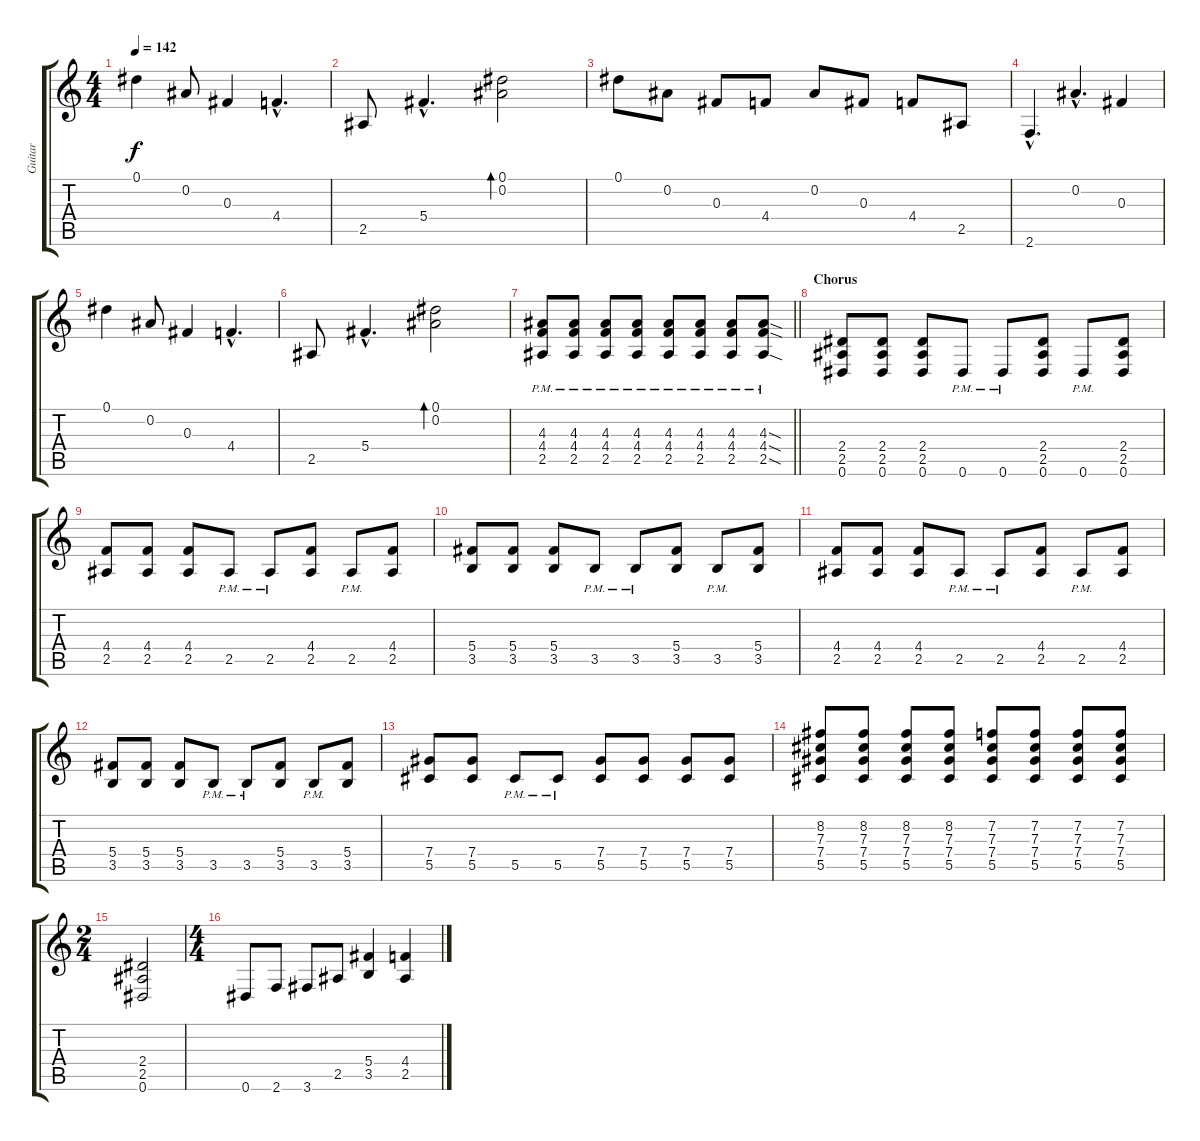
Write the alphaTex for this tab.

\track ("Guitar" "Guitar") {instrument distortionguitar}
\staff {score tabs}
\tuning (Eb4 Bb3 Gb3 Db3 Ab2 Eb2) {hide}
\ts (4 4)
\tempo 142
\clef g2
\ks c
0.1.4{dy f} 0.2.8 0.3.4 4.4{hac}.4{d} |
2.5.8 5.4{hac}.4{d} (0.1 0.2).2{bd 120} |
0.1.8 0.2.8 0.3.8 4.4.8 0.2.8 0.3.8 4.4.8 2.5.8 |
2.6{hac}.4{d} 0.2{hac}.4{d} 0.3.4 |
0.1.4 0.2.8 0.3.4 4.4{hac}.4{d} |
2.5.8 5.4{hac}.4{d} (0.1 0.2).2{bd 120} |
\barLineRight lightlight
(4.3{pm} 4.4{pm} 2.5{pm}).8{instrument distortionguitar} (4.3{pm} 4.4{pm} 2.5{pm}).8 (4.3{pm} 4.4{pm} 2.5{pm}).8 (4.3{pm} 4.4{pm} 2.5{pm}).8 (4.3{pm} 4.4{pm} 2.5{pm}).8 (4.3{pm} 4.4{pm} 2.5{pm}).8 (4.3{pm} 4.4{pm} 2.5{pm}).8 (4.3{sod pm} 4.4{sod pm} 2.5{sod pm}).8 |
\section ("" "Chorus")
(2.4 2.5 0.6).8 (2.4 2.5 0.6).8 (2.4 2.5 0.6).8 0.6{pm}.8 0.6{pm}.8 (2.4 2.5 0.6).8 0.6{pm}.8 (2.4 2.5 0.6).8 |
(4.4 2.5).8 (4.4 2.5).8 (4.4 2.5).8 2.5{pm}.8 2.5{pm}.8 (4.4 2.5).8 2.5{pm}.8 (4.4 2.5).8 |
(5.4 3.5).8 (5.4 3.5).8 (5.4 3.5).8 3.5{pm}.8 3.5{pm}.8 (5.4 3.5).8 3.5{pm}.8 (5.4 3.5).8 |
(4.4 2.5).8 (4.4 2.5).8 (4.4 2.5).8 2.5{pm}.8 2.5{pm}.8 (4.4 2.5).8 2.5{pm}.8 (4.4 2.5).8 |
(5.4 3.5).8 (5.4 3.5).8 (5.4 3.5).8 3.5{pm}.8 3.5{pm}.8 (5.4 3.5).8 3.5{pm}.8 (5.4 3.5).8 |
(7.4 5.5).8 (7.4 5.5).8 5.5{pm}.8 5.5{pm}.8 (7.4 5.5).8 (7.4 5.5).8 (7.4 5.5).8 (7.4 5.5).8 |
(8.2 7.3 7.4 5.5).8 (8.2 7.3 7.4 5.5).8 (8.2 7.3 7.4 5.5).8 (8.2 7.3 7.4 5.5).8 (7.2 7.3 7.4 5.5).8 (7.2 7.3 7.4 5.5).8 (7.2 7.3 7.4 5.5).8 (7.2 7.3 7.4 5.5).8 |
\ts (2 4)
(2.4 2.5 0.6).2 |
\ts (4 4)
0.6.8 2.6.8 3.6.8 2.5.8 (5.4 3.5).4 (4.4 2.5).4
